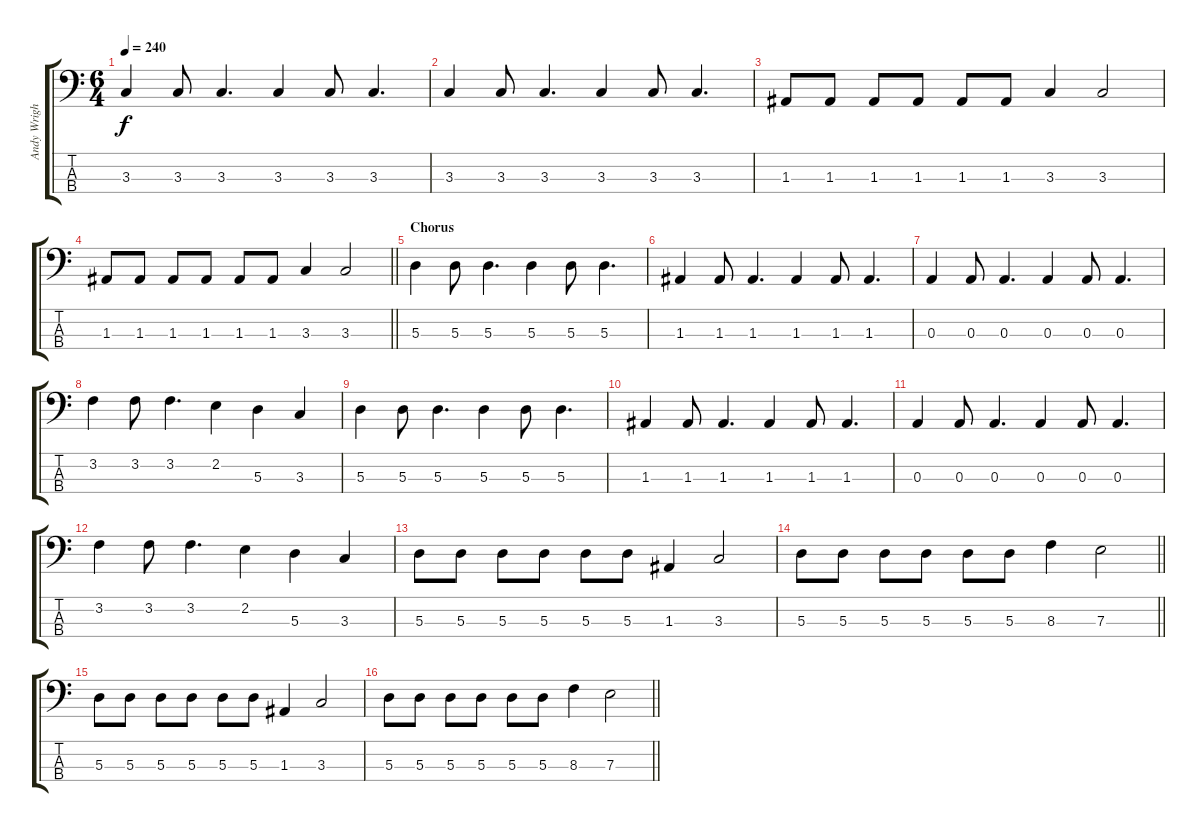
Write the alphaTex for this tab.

\track ("Andy Wrighton" "Andy Wrigh") {instrument electricbassfinger}
\staff {score tabs}
\tuning (G2 D2 A1 E1) {hide}
\ts (6 4)
\tempo 240
\clef f4
\ks c
3.3.4{dy f} 3.3.8 3.3.4{d} 3.3.4 3.3.8 3.3.4{d} |
3.3.4 3.3.8 3.3.4{d} 3.3.4 3.3.8 3.3.4{d} |
1.3.8 1.3.8 1.3.8 1.3.8 1.3.8 1.3.8 3.3.4 3.3.2 |
\barLineRight lightlight
1.3.8 1.3.8 1.3.8 1.3.8 1.3.8 1.3.8 3.3.4 3.3.2 |
\section ("" "Chorus")
5.3.4 5.3.8 5.3.4{d} 5.3.4 5.3.8 5.3.4{d} |
1.3.4 1.3.8 1.3.4{d} 1.3.4 1.3.8 1.3.4{d} |
0.3.4 0.3.8 0.3.4{d} 0.3.4 0.3.8 0.3.4{d} |
3.2.4 3.2.8 3.2.4{d} 2.2.4 5.3.4 3.3.4 |
5.3.4 5.3.8 5.3.4{d} 5.3.4 5.3.8 5.3.4{d} |
1.3.4 1.3.8 1.3.4{d} 1.3.4 1.3.8 1.3.4{d} |
0.3.4 0.3.8 0.3.4{d} 0.3.4 0.3.8 0.3.4{d} |
3.2.4 3.2.8 3.2.4{d} 2.2.4 5.3.4 3.3.4 |
5.3.8 5.3.8 5.3.8 5.3.8 5.3.8 5.3.8 1.3.4 3.3.2 |
\barLineRight lightlight
5.3.8 5.3.8 5.3.8 5.3.8 5.3.8 5.3.8 8.3.4 7.3.2 |
5.3.8 5.3.8 5.3.8 5.3.8 5.3.8 5.3.8 1.3.4 3.3.2 |
\barLineRight lightlight
5.3.8 5.3.8 5.3.8 5.3.8 5.3.8 5.3.8 8.3.4 7.3.2
